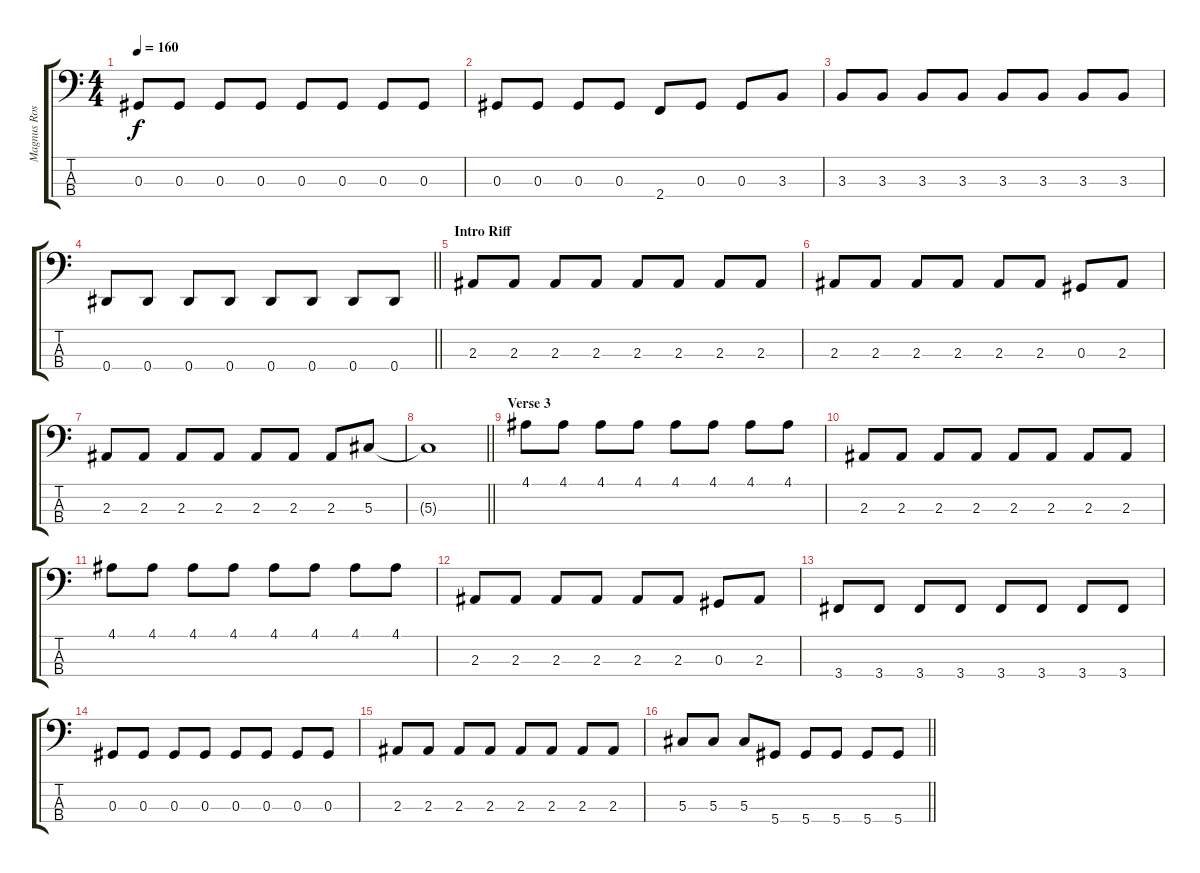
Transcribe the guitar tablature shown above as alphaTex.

\track ("Magnus Rosén" "Magnus Ros") {instrument electricbassfinger}
\staff {score tabs}
\tuning (Gb2 Db2 Ab1 Eb1) {hide}
\ts (4 4)
\tempo 160
\clef f4
\ks c
0.3.8{dy f} 0.3.8 0.3.8 0.3.8 0.3.8 0.3.8 0.3.8 0.3.8 |
0.3.8 0.3.8 0.3.8 0.3.8 2.4.8 0.3.8 0.3.8 3.3.8 |
3.3.8 3.3.8 3.3.8 3.3.8 3.3.8 3.3.8 3.3.8 3.3.8 |
\barLineRight lightlight
0.4.8 0.4.8 0.4.8 0.4.8 0.4.8 0.4.8 0.4.8 0.4.8 |
\section ("" "Intro Riff")
2.3.8 2.3.8 2.3.8 2.3.8 2.3.8 2.3.8 2.3.8 2.3.8 |
2.3.8 2.3.8 2.3.8 2.3.8 2.3.8 2.3.8 0.3.8 2.3.8 |
2.3.8 2.3.8 2.3.8 2.3.8 2.3.8 2.3.8 2.3.8 5.3.8 |
\barLineRight lightlight
5.3{t}.1 |
\section ("" "Verse 3")
4.1.8 4.1.8 4.1.8 4.1.8 4.1.8 4.1.8 4.1.8 4.1.8 |
2.3.8 2.3.8 2.3.8 2.3.8 2.3.8 2.3.8 2.3.8 2.3.8 |
4.1.8 4.1.8 4.1.8 4.1.8 4.1.8 4.1.8 4.1.8 4.1.8 |
2.3.8 2.3.8 2.3.8 2.3.8 2.3.8 2.3.8 0.3.8 2.3.8 |
3.4.8 3.4.8 3.4.8 3.4.8 3.4.8 3.4.8 3.4.8 3.4.8 |
0.3.8 0.3.8 0.3.8 0.3.8 0.3.8 0.3.8 0.3.8 0.3.8 |
2.3.8 2.3.8 2.3.8 2.3.8 2.3.8 2.3.8 2.3.8 2.3.8 |
\barLineRight lightlight
5.3.8 5.3.8 5.3.8 5.4.8 5.4.8 5.4.8 5.4.8 5.4.8
